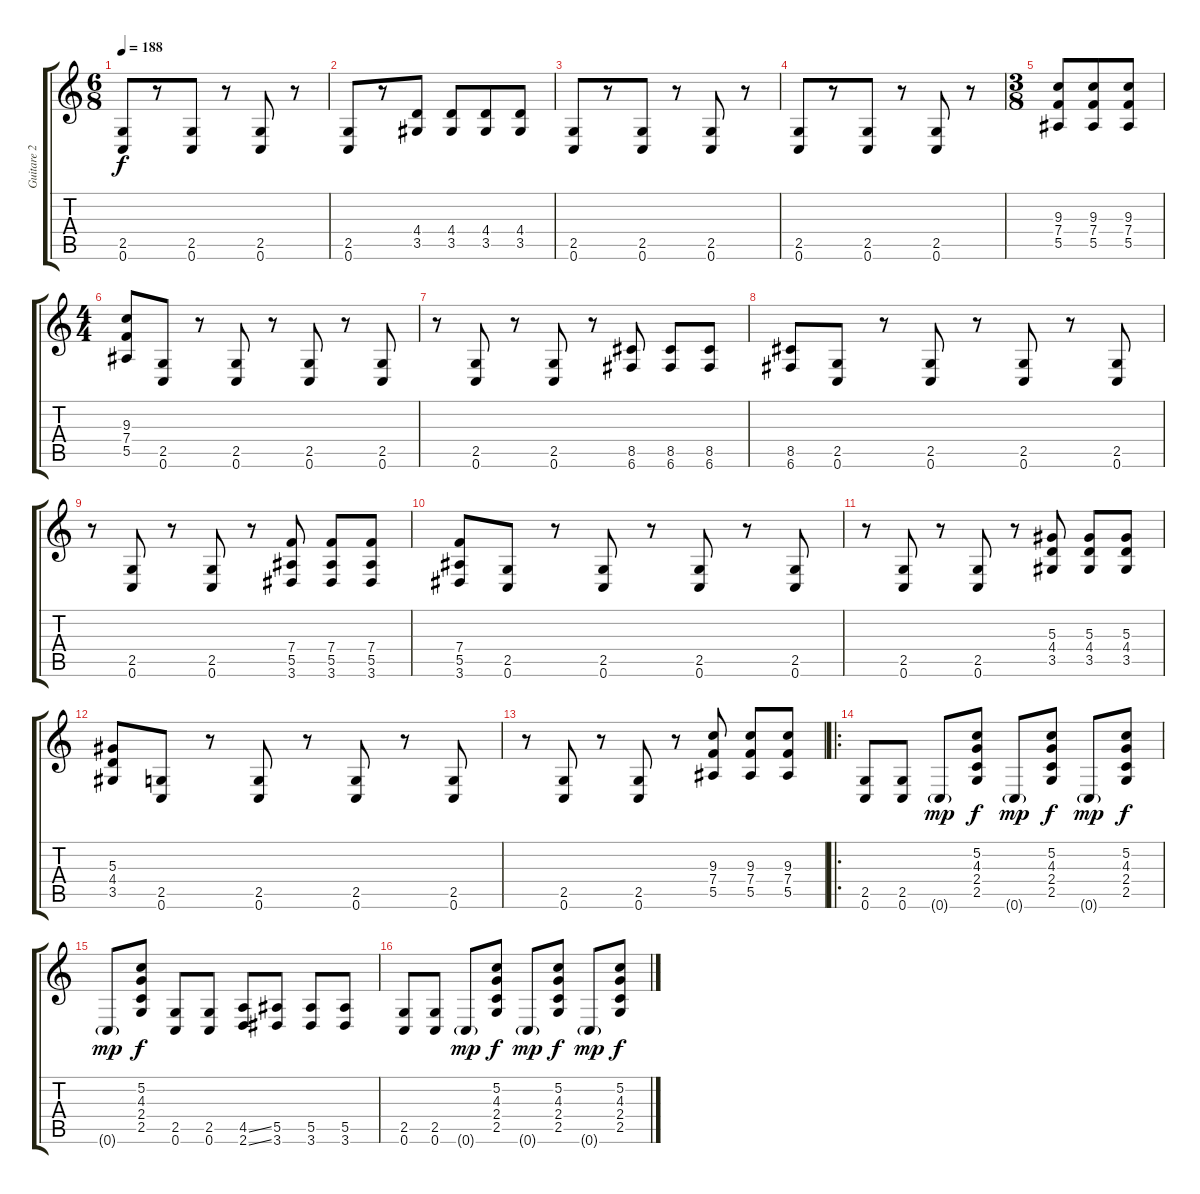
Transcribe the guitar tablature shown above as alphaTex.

\track ("Guitare 2" "Guitare 2") {instrument overdrivenguitar}
\staff {score tabs}
\tuning (C4 G3 Eb3 Bb2 F2 C2) {hide}
\ts (6 8)
\tempo 188
\clef g2
\ks c
(2.5 0.6).8{dy f} r.8 (2.5 0.6).8 r.8 (2.5 0.6).8 r.8 |
(2.5 0.6).8 r.8 (4.4 3.5).8 (4.4 3.5).8 (4.4 3.5).8 (4.4 3.5).8 |
(2.5 0.6).8 r.8 (2.5 0.6).8 r.8 (2.5 0.6).8 r.8 |
(2.5 0.6).8 r.8 (2.5 0.6).8 r.8 (2.5 0.6).8 r.8 |
\ts (3 8)
(9.3 7.4 5.5).8 (9.3 7.4 5.5).8 (9.3 7.4 5.5).8 |
\ts (4 4)
(9.3 7.4 5.5).8 (2.5 0.6).8 r.8 (2.5 0.6).8 r.8 (2.5 0.6).8 r.8 (2.5 0.6).8 |
r.8 (2.5 0.6).8 r.8 (2.5 0.6).8 r.8 (8.5 6.6).8 (8.5 6.6).8 (8.5 6.6).8 |
(8.5 6.6).8 (2.5 0.6).8 r.8 (2.5 0.6).8 r.8 (2.5 0.6).8 r.8 (2.5 0.6).8 |
r.8 (2.5 0.6).8 r.8 (2.5 0.6).8 r.8 (7.4 5.5 3.6).8 (7.4 5.5 3.6).8 (7.4 5.5 3.6).8 |
(7.4 5.5 3.6).8 (2.5 0.6).8 r.8 (2.5 0.6).8 r.8 (2.5 0.6).8 r.8 (2.5 0.6).8 |
r.8 (2.5 0.6).8 r.8 (2.5 0.6).8 r.8 (5.3 4.4 3.5).8 (5.3 4.4 3.5).8 (5.3 4.4 3.5).8 |
(5.3 4.4 3.5).8 (2.5 0.6).8 r.8 (2.5 0.6).8 r.8 (2.5 0.6).8 r.8 (2.5 0.6).8 |
r.8 (2.5 0.6).8 r.8 (2.5 0.6).8 r.8 (9.3 7.4 5.5).8 (9.3 7.4 5.5).8 (9.3 7.4 5.5).8 |
\ro
(2.5 0.6).8 (2.5 0.6).8 0.6{g}.8{dy mp} (5.2 4.3 2.4 2.5).8{dy f} 0.6{g}.8{dy mp} (5.2 4.3 2.4 2.5).8{dy f} 0.6{g}.8{dy mp} (5.2 4.3 2.4 2.5).8{dy f} |
0.6{g}.8{dy mp} (5.2 4.3 2.4 2.5).8{dy f} (2.5 0.6).8 (2.5 0.6).8 (4.5{ss} 2.6{ss}).8 (5.5 3.6).8 (5.5 3.6).8 (5.5 3.6).8 |
(2.5 0.6).8 (2.5 0.6).8 0.6{g}.8{dy mp} (5.2 4.3 2.4 2.5).8{dy f} 0.6{g}.8{dy mp} (5.2 4.3 2.4 2.5).8{dy f} 0.6{g}.8{dy mp} (5.2 4.3 2.4 2.5).8{dy f}
